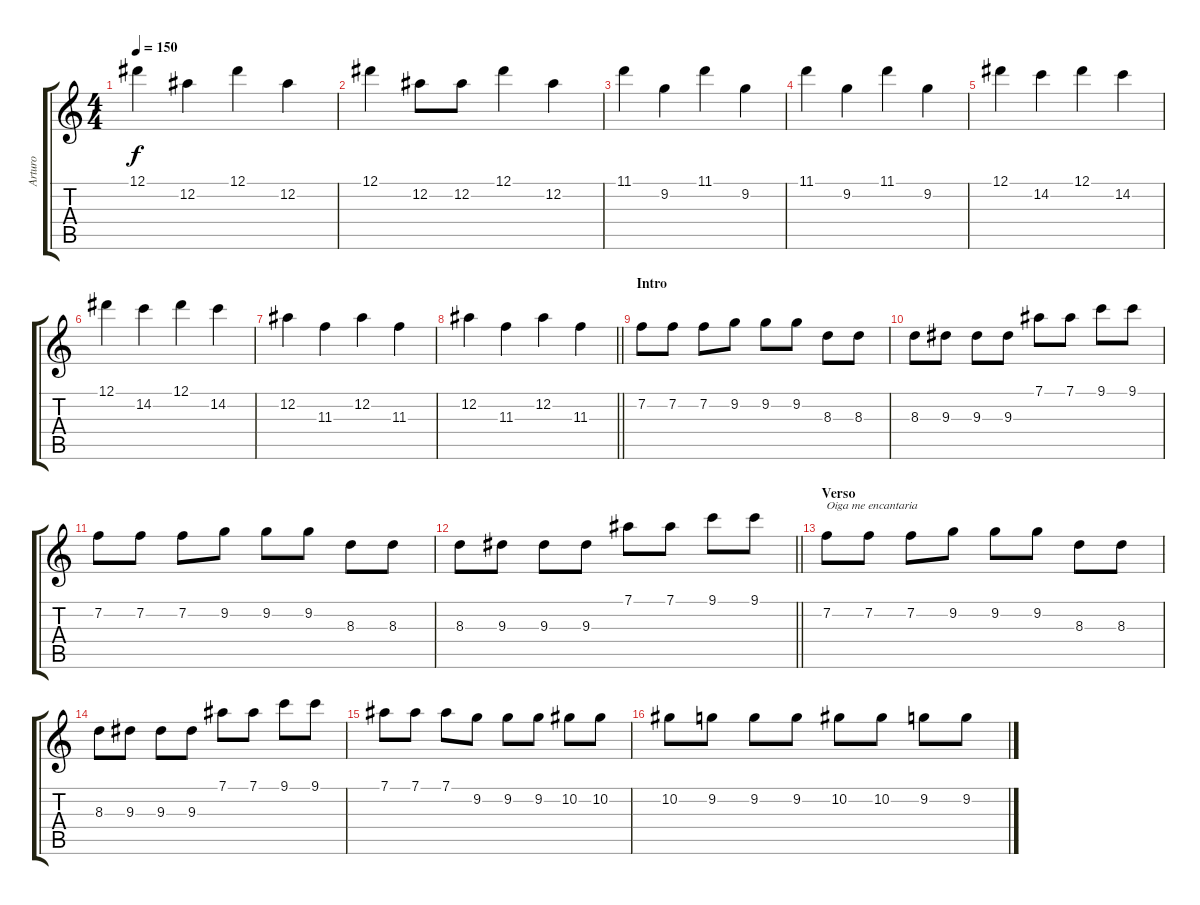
\track ("Arturo" "Arturo") {instrument overdrivenguitar}
\staff {score tabs}
\tuning (Eb4 Bb3 Gb3 Db3 Ab2 Eb2) {hide}
\ts (4 4)
\tempo 150
\clef g2
\ks c
12.1.4{dy f} 12.2.4 12.1.4 12.2.4 |
12.1.4 12.2.8 12.2.8 12.1.4 12.2.4 |
11.1.4 9.2.4 11.1.4 9.2.4 |
11.1.4 9.2.4 11.1.4 9.2.4 |
12.1.4 14.2.4 12.1.4 14.2.4 |
12.1.4 14.2.4 12.1.4 14.2.4 |
12.2.4 11.3.4 12.2.4 11.3.4 |
\barLineRight lightlight
12.2.4 11.3.4 12.2.4 11.3.4 |
\section ("" "Intro")
7.2.8{instrument overdrivenguitar} 7.2.8 7.2.8 9.2.8 9.2.8 9.2.8 8.3.8 8.3.8 |
8.3.8 9.3.8 9.3.8 9.3.8 7.1.8 7.1.8 9.1.8 9.1.8 |
7.2.8 7.2.8 7.2.8 9.2.8 9.2.8 9.2.8 8.3.8 8.3.8 |
\barLineRight lightlight
8.3.8 9.3.8 9.3.8 9.3.8 7.1.8 7.1.8 9.1.8 9.1.8 |
\section ("" "Verso")
7.2.8{txt "Oiga me encantaria"} 7.2.8 7.2.8 9.2.8 9.2.8 9.2.8 8.3.8 8.3.8 |
8.3.8 9.3.8 9.3.8 9.3.8 7.1.8 7.1.8 9.1.8 9.1.8 |
7.1.8 7.1.8 7.1.8 9.2.8 9.2.8 9.2.8 10.2.8 10.2.8 |
10.2.8 9.2.8 9.2.8 9.2.8 10.2.8 10.2.8 9.2.8 9.2.8
